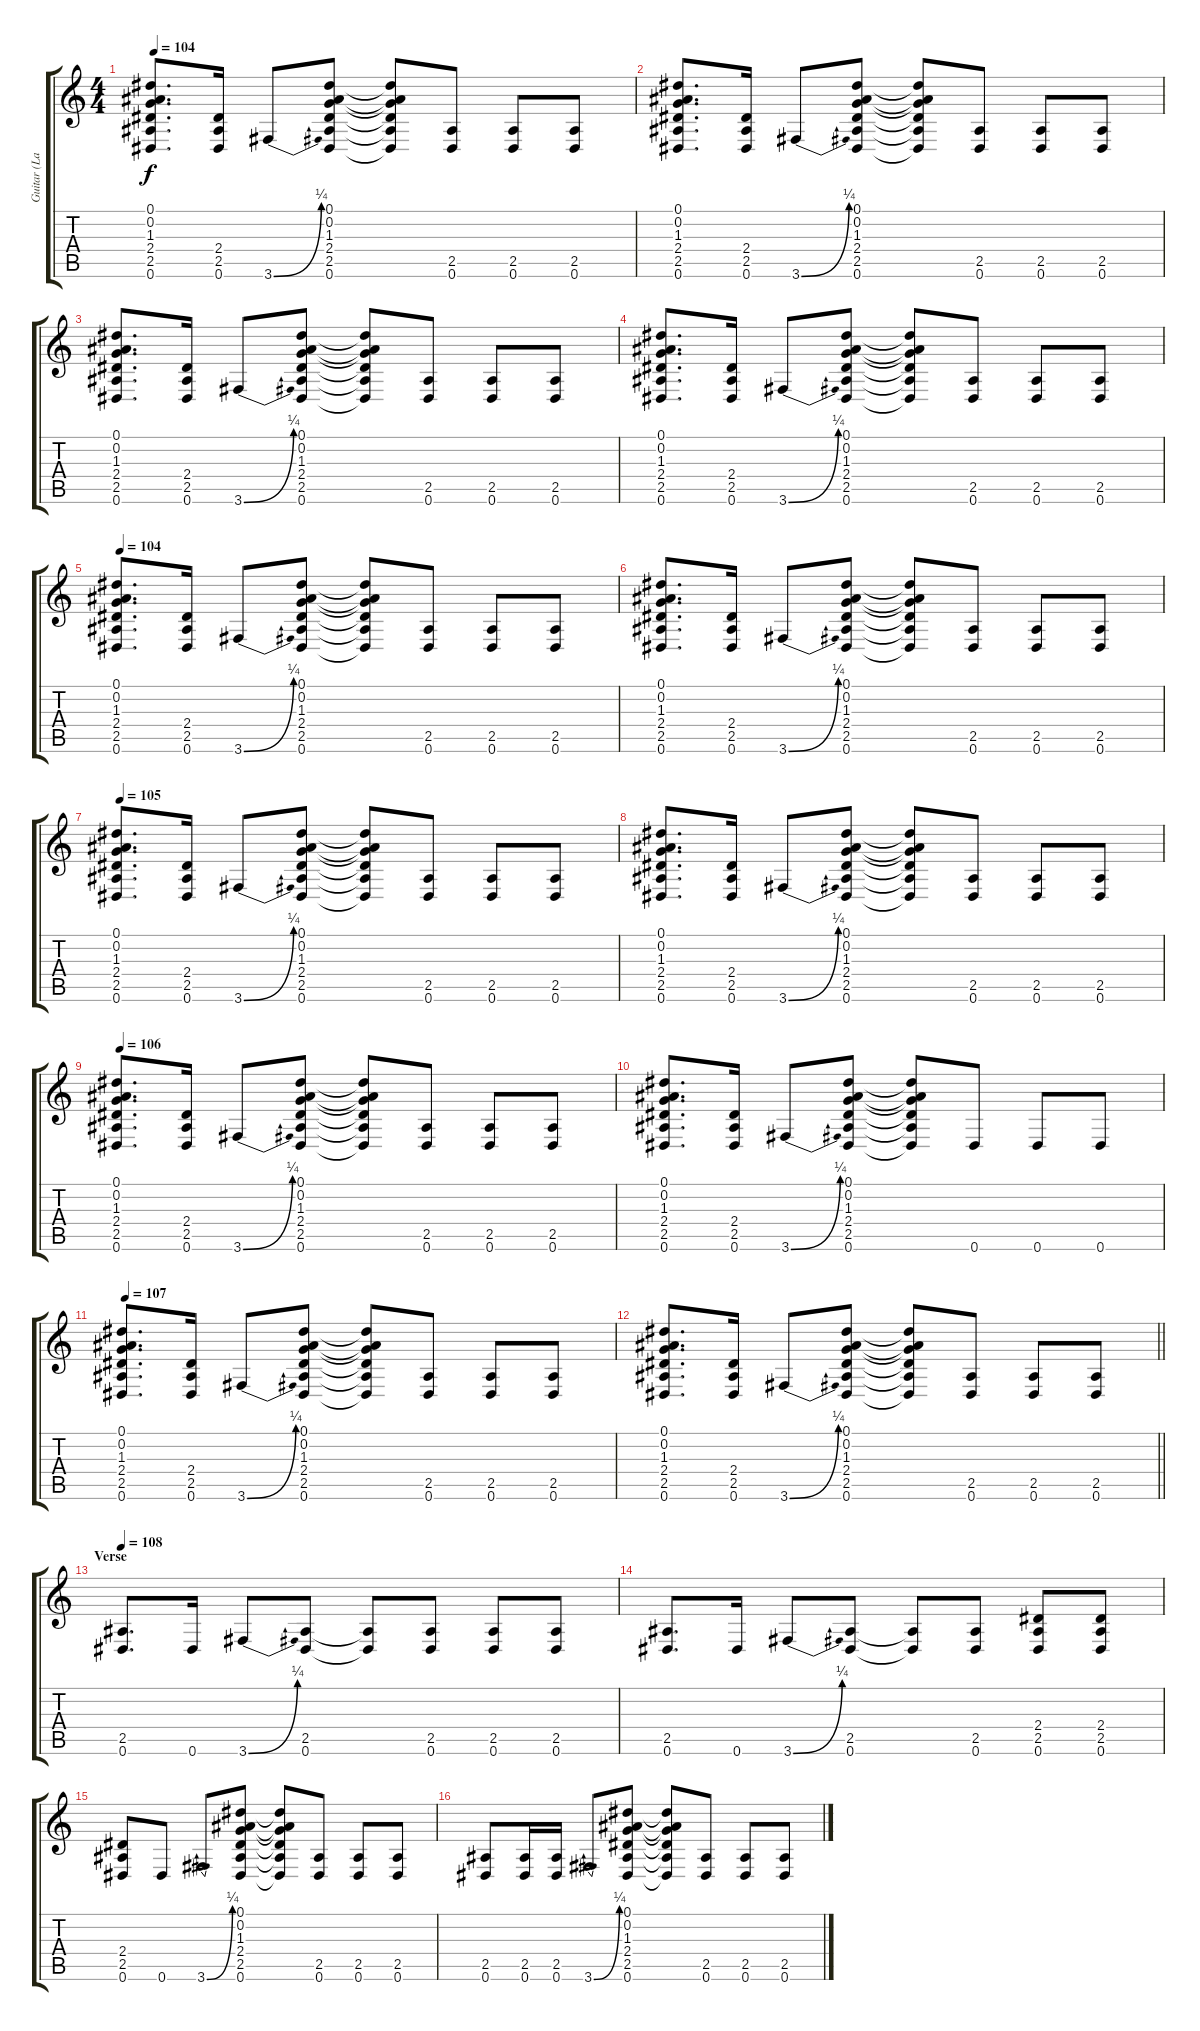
\track ("Guitar (Larry Lee)" "Guitar (La") {instrument overdrivenguitar}
\staff {score tabs}
\tuning (Eb4 Bb3 Gb3 Db3 Ab2 Eb2) {hide}
\ts (4 4)
\tempo 104
\clef g2
\ks c
(0.1 0.2 1.3 2.4 2.5 0.6).8{d dy f} (2.4 2.5 0.6).16 3.6{be (bend 0 0 60 1)}.8 (0.1 0.2 1.3 2.4 2.5 0.6).8 (0.1{t} 0.2{t} 1.3{t} 2.4{t} 2.5{t} 0.6{t}).8 (2.5 0.6).8 (2.5 0.6).8 (2.5 0.6).8 |
(0.1 0.2 1.3 2.4 2.5 0.6).8{d} (2.4 2.5 0.6).16 3.6{be (bend 0 0 60 1)}.8 (0.1 0.2 1.3 2.4 2.5 0.6).8 (0.1{t} 0.2{t} 1.3{t} 2.4{t} 2.5{t} 0.6{t}).8 (2.5 0.6).8 (2.5 0.6).8 (2.5 0.6).8 |
(0.1 0.2 1.3 2.4 2.5 0.6).8{d} (2.4 2.5 0.6).16 3.6{be (bend 0 0 60 1)}.8 (0.1 0.2 1.3 2.4 2.5 0.6).8 (0.1{t} 0.2{t} 1.3{t} 2.4{t} 2.5{t} 0.6{t}).8 (2.5 0.6).8 (2.5 0.6).8 (2.5 0.6).8 |
(0.1 0.2 1.3 2.4 2.5 0.6).8{d} (2.4 2.5 0.6).16 3.6{be (bend 0 0 60 1)}.8 (0.1 0.2 1.3 2.4 2.5 0.6).8 (0.1{t} 0.2{t} 1.3{t} 2.4{t} 2.5{t} 0.6{t}).8 (2.5 0.6).8 (2.5 0.6).8 (2.5 0.6).8 |
\tempo 104
(0.1 0.2 1.3 2.4 2.5 0.6).8{d} (2.4 2.5 0.6).16 3.6{be (bend 0 0 60 1)}.8 (0.1 0.2 1.3 2.4 2.5 0.6).8 (0.1{t} 0.2{t} 1.3{t} 2.4{t} 2.5{t} 0.6{t}).8 (2.5 0.6).8 (2.5 0.6).8 (2.5 0.6).8 |
(0.1 0.2 1.3 2.4 2.5 0.6).8{d} (2.4 2.5 0.6).16 3.6{be (bend 0 0 60 1)}.8 (0.1 0.2 1.3 2.4 2.5 0.6).8 (0.1{t} 0.2{t} 1.3{t} 2.4{t} 2.5{t} 0.6{t}).8 (2.5 0.6).8 (2.5 0.6).8 (2.5 0.6).8 |
\tempo 105
(0.1 0.2 1.3 2.4 2.5 0.6).8{d} (2.4 2.5 0.6).16 3.6{be (bend 0 0 60 1)}.8 (0.1 0.2 1.3 2.4 2.5 0.6).8 (0.1{t} 0.2{t} 1.3{t} 2.4{t} 2.5{t} 0.6{t}).8 (2.5 0.6).8 (2.5 0.6).8 (2.5 0.6).8 |
(0.1 0.2 1.3 2.4 2.5 0.6).8{d} (2.4 2.5 0.6).16 3.6{be (bend 0 0 60 1)}.8 (0.1 0.2 1.3 2.4 2.5 0.6).8 (0.1{t} 0.2{t} 1.3{t} 2.4{t} 2.5{t} 0.6{t}).8 (2.5 0.6).8 (2.5 0.6).8 (2.5 0.6).8 |
\tempo 106
(0.1 0.2 1.3 2.4 2.5 0.6).8{d} (2.4 2.5 0.6).16 3.6{be (bend 0 0 60 1)}.8 (0.1 0.2 1.3 2.4 2.5 0.6).8 (0.1{t} 0.2{t} 1.3{t} 2.4{t} 2.5{t} 0.6{t}).8 (2.5 0.6).8 (2.5 0.6).8 (2.5 0.6).8 |
(0.1 0.2 1.3 2.4 2.5 0.6).8{d} (2.4 2.5 0.6).16 3.6{be (bend 0 0 60 1)}.8 (0.1 0.2 1.3 2.4 2.5 0.6).8 (0.1{t} 0.2{t} 1.3{t} 2.4{t} 2.5{t} 0.6{t}).8 0.6.8 0.6.8 0.6.8 |
\tempo 107
(0.1 0.2 1.3 2.4 2.5 0.6).8{d} (2.4 2.5 0.6).16 3.6{be (bend 0 0 60 1)}.8 (0.1 0.2 1.3 2.4 2.5 0.6).8 (0.1{t} 0.2{t} 1.3{t} 2.4{t} 2.5{t} 0.6{t}).8 (2.5 0.6).8 (2.5 0.6).8 (2.5 0.6).8 |
\barLineRight lightlight
(0.1 0.2 1.3 2.4 2.5 0.6).8{d} (2.4 2.5 0.6).16 3.6{be (bend 0 0 60 1)}.8 (0.1 0.2 1.3 2.4 2.5 0.6).8 (0.1{t} 0.2{t} 1.3{t} 2.4{t} 2.5{t} 0.6{t}).8 (2.5 0.6).8 (2.5 0.6).8 (2.5 0.6).8 |
\section ("" "Verse")
\tempo 108
(2.5 0.6).8{d} 0.6.16 3.6{be (bend 0 0 60 1)}.8 (2.5 0.6).8 (2.5{t} 0.6{t}).8 (2.5 0.6).8 (2.5 0.6).8 (2.5 0.6).8 |
(2.5 0.6).8{d} 0.6.16 3.6{be (bend 0 0 60 1)}.8 (2.5 0.6).8 (2.5{t} 0.6{t}).8 (2.5 0.6).8 (2.4 2.5 0.6).8 (2.4 2.5 0.6).8 |
(2.4 2.5 0.6).8 0.6.8 3.6{be (bend 0 0 60 1)}.8 (0.1 0.2 1.3 2.4 2.5 0.6).8 (0.1{t} 0.2{t} 1.3{t} 2.4{t} 2.5{t} 0.6{t}).8 (2.5 0.6).8 (2.5 0.6).8 (2.5 0.6).8 |
(2.5 0.6).8 (2.5 0.6).16 (2.5 0.6).16 3.6{be (bend 0 0 60 1)}.8 (0.1 0.2 1.3 2.4 2.5 0.6).8 (0.1{t} 0.2{t} 1.3{t} 2.4{t} 2.5{t} 0.6{t}).8 (2.5 0.6).8 (2.5 0.6).8 (2.5 0.6).8
